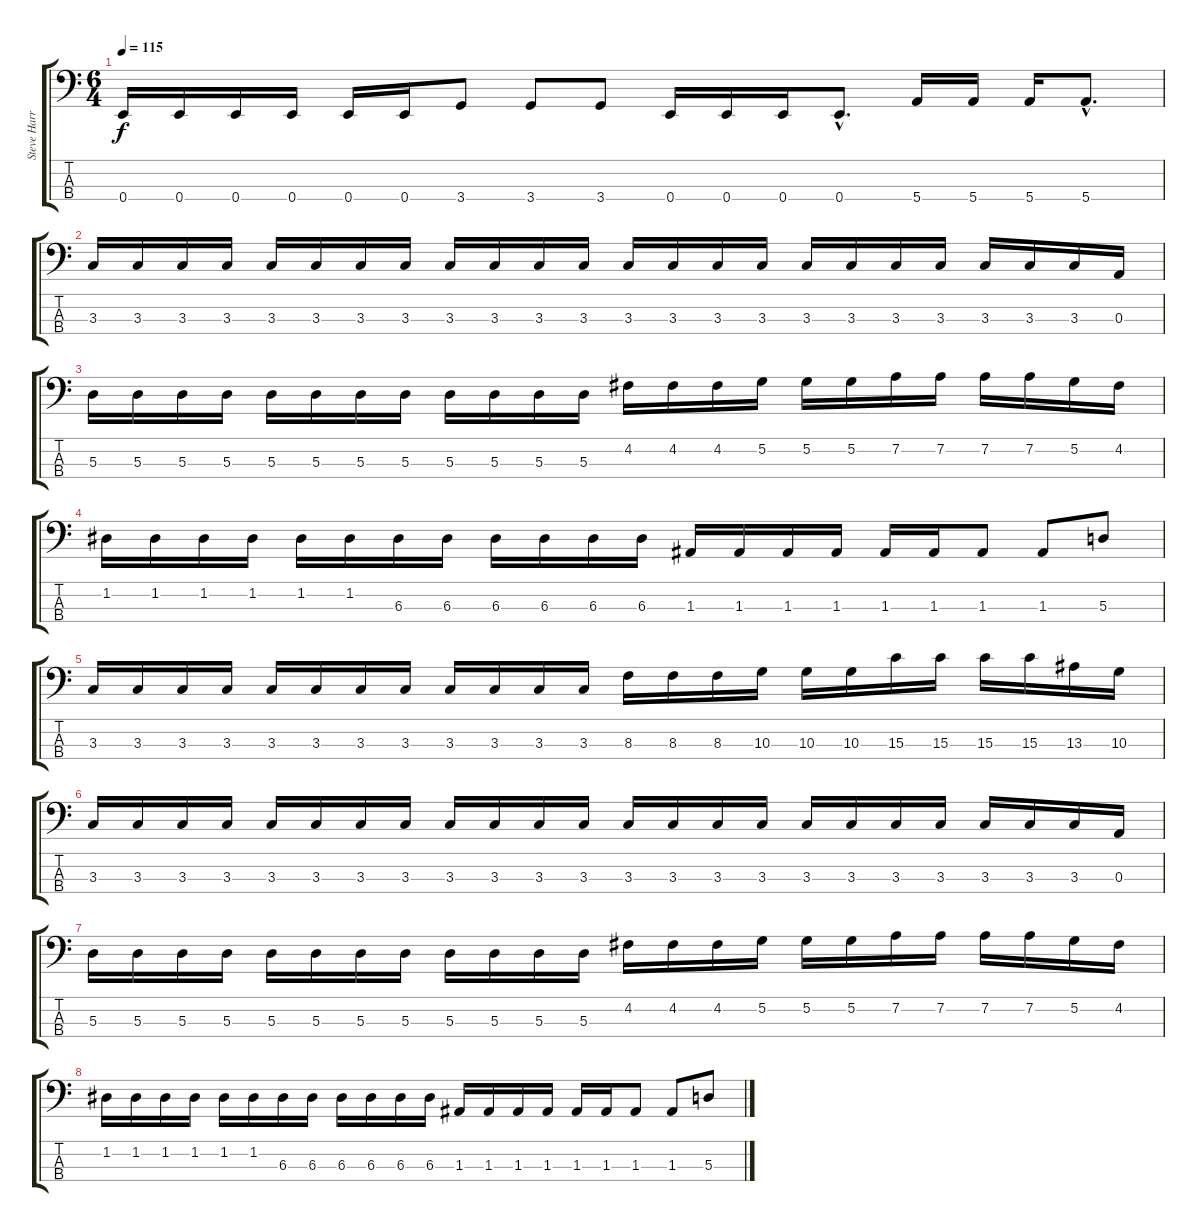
\track ("Steve Harris" "Steve Harr") {instrument electricbassfinger}
\staff {score tabs}
\tuning (G2 D2 A1 E1) {hide}
\ts (6 4)
\tempo 115
\clef f4
\ks c
0.4.16{dy f} 0.4.16 0.4.16 0.4.16 0.4.16 0.4.16 3.4.8 3.4.8 3.4.8 0.4.16 0.4.16 0.4.16 0.4{hac}.8{d} 5.4.16 5.4.16 5.4.16 5.4{hac}.8{d} |
3.3.16 3.3.16 3.3.16 3.3.16 3.3.16 3.3.16 3.3.16 3.3.16 3.3.16 3.3.16 3.3.16 3.3.16 3.3.16 3.3.16 3.3.16 3.3.16 3.3.16 3.3.16 3.3.16 3.3.16 3.3.16 3.3.16 3.3.16 0.3.16 |
5.3.16 5.3.16 5.3.16 5.3.16 5.3.16 5.3.16 5.3.16 5.3.16 5.3.16 5.3.16 5.3.16 5.3.16 4.2.16 4.2.16 4.2.16 5.2.16 5.2.16 5.2.16 7.2.16 7.2.16 7.2.16 7.2.16 5.2.16 4.2.16 |
1.2.16 1.2.16 1.2.16 1.2.16 1.2.16 1.2.16 6.3.16 6.3.16 6.3.16 6.3.16 6.3.16 6.3.16 1.3.16 1.3.16 1.3.16 1.3.16 1.3.16 1.3.16 1.3.8 1.3.8 5.3.8 |
3.3.16 3.3.16 3.3.16 3.3.16 3.3.16 3.3.16 3.3.16 3.3.16 3.3.16 3.3.16 3.3.16 3.3.16 8.3.16 8.3.16 8.3.16 10.3.16 10.3.16 10.3.16 15.3.16 15.3.16 15.3.16 15.3.16 13.3.16 10.3.16 |
3.3.16 3.3.16 3.3.16 3.3.16 3.3.16 3.3.16 3.3.16 3.3.16 3.3.16 3.3.16 3.3.16 3.3.16 3.3.16 3.3.16 3.3.16 3.3.16 3.3.16 3.3.16 3.3.16 3.3.16 3.3.16 3.3.16 3.3.16 0.3.16 |
5.3.16 5.3.16 5.3.16 5.3.16 5.3.16 5.3.16 5.3.16 5.3.16 5.3.16 5.3.16 5.3.16 5.3.16 4.2.16 4.2.16 4.2.16 5.2.16 5.2.16 5.2.16 7.2.16 7.2.16 7.2.16 7.2.16 5.2.16 4.2.16 |
1.2.16 1.2.16 1.2.16 1.2.16 1.2.16 1.2.16 6.3.16 6.3.16 6.3.16 6.3.16 6.3.16 6.3.16 1.3.16 1.3.16 1.3.16 1.3.16 1.3.16 1.3.16 1.3.8 1.3.8 5.3.8
